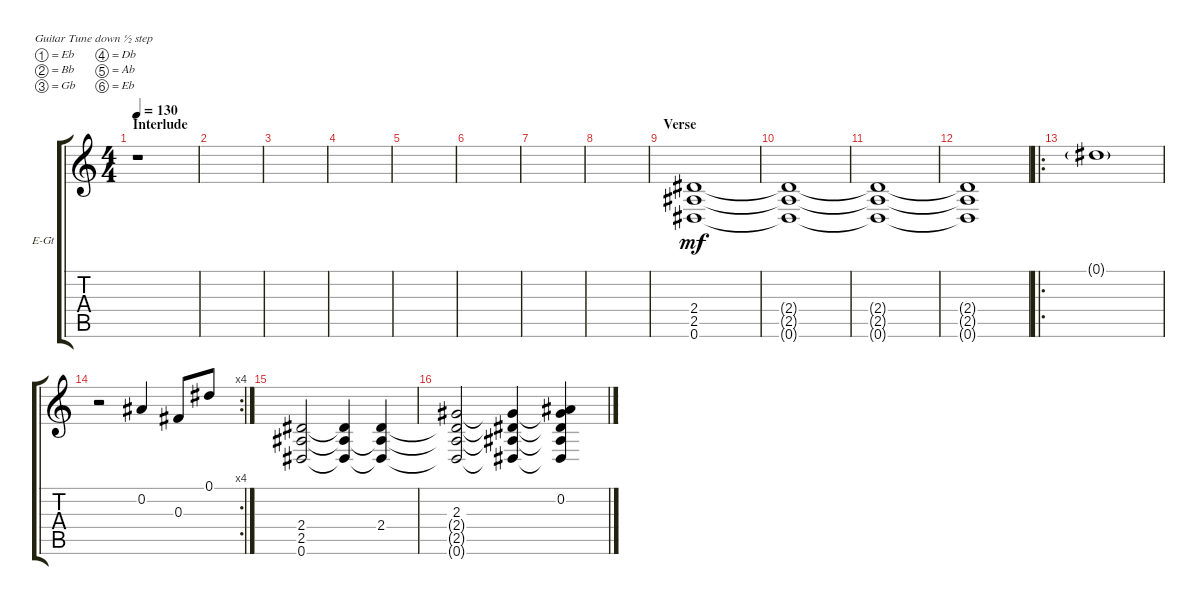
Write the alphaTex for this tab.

\defaultSystemsLayout 4
\bracketExtendMode groupsimilarinstruments
\firstSystemTrackNameOrientation horizontal
\otherSystemsTrackNameOrientation horizontal
\track ("Electric Guitar2" "E-Gt") {instrument distortionguitar}
\staff {score tabs}
\tuning (Eb4 Bb3 Gb3 Db3 Ab2 Eb2)
\ts (4 4)
\section ("" "Interlude")
\tempo 130
\clef g2
\ks c
r.1{dy mf} |
|
|
|
|
|
|
|
\section ("" "Verse")
(0.6 2.5 2.4).1 |
(0.6{t} 2.5{t} 2.4{t}).1 |
(0.6{t} 2.5{t} 2.4{t}).1 |
(0.6{t} 2.5{t} 2.4{t}).1 |
\ro
0.1{g}.1 |
\rc 4
r.2 0.2.4 0.3.8 0.1.8 |
(0.6 2.5 2.4).2 (0.6{t} 2.5{t} 2.4{t}).4 (0.6{t} 2.5{t} 2.4).4 |
(0.6{t} 2.5{t} 2.4{t} 2.3).2 (0.6{t} 2.5{t} 2.4{t} 2.3{t}).4 (0.6{t} 2.5{t} 2.4{t} 2.3{t} 0.2).4
